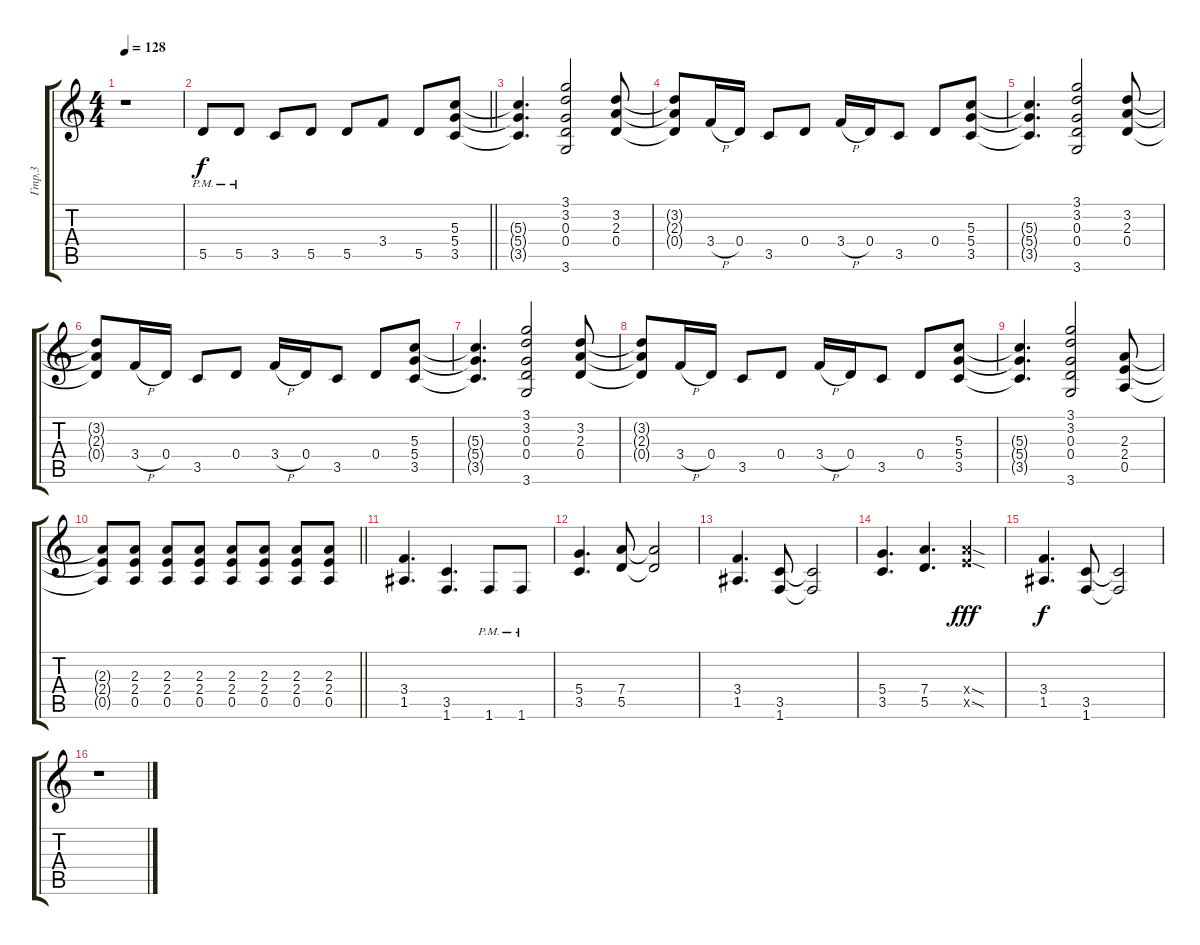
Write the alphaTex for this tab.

\track ("Гтр,3" "Гтр,3") {instrument distortionguitar}
\staff {score tabs}
\tuning (E4 B3 G3 D3 A2 E2) {hide}
\ts (4 4)
\tempo 128
\clef g2
\ks c
r.1{dy f} |
\barLineRight lightlight
5.5{pm}.8 5.5{pm}.8 3.5.8 5.5.8 5.5.8 3.4.8 5.5.8 (5.3 5.4 3.5).8 |
(5.3{t} 5.4{t} 3.5{t}).4{d} (3.1 3.2 0.3 0.4 3.6).2 (3.2 2.3 0.4).8 |
(3.2{t} 2.3{t} 0.4{t}).8 3.4{h}.16 0.4.16 3.5.8 0.4.8 3.4{h}.16 0.4.16 3.5.8 0.4.8 (5.3 5.4 3.5).8 |
(5.3{t} 5.4{t} 3.5{t}).4{d} (3.1 3.2 0.3 0.4 3.6).2 (3.2 2.3 0.4).8 |
(3.2{t} 2.3{t} 0.4{t}).8 3.4{h}.16 0.4.16 3.5.8 0.4.8 3.4{h}.16 0.4.16 3.5.8 0.4.8 (5.3 5.4 3.5).8 |
(5.3{t} 5.4{t} 3.5{t}).4{d} (3.1 3.2 0.3 0.4 3.6).2 (3.2 2.3 0.4).8 |
(3.2{t} 2.3{t} 0.4{t}).8 3.4{h}.16 0.4.16 3.5.8 0.4.8 3.4{h}.16 0.4.16 3.5.8 0.4.8 (5.3 5.4 3.5).8 |
(5.3{t} 5.4{t} 3.5{t}).4{d} (3.1 3.2 0.3 0.4 3.6).2 (2.3 2.4 0.5).8 |
\barLineRight lightlight
(2.3{t} 2.4{t} 0.5{t}).8 (2.3 2.4 0.5).8 (2.3 2.4 0.5).8 (2.3 2.4 0.5).8 (2.3 2.4 0.5).8 (2.3 2.4 0.5).8 (2.3 2.4 0.5).8 (2.3 2.4 0.5).8 |
(3.4 1.5).4{d} (3.5 1.6).4{d} 1.6{pm}.8 1.6{pm}.8 |
(5.4 3.5).4{d} (7.4 5.5).8 (7.4{t} 5.5{t}).2 |
(3.4 1.5).4{d} (3.5 1.6).8 (3.5{t} 1.6{t}).2 |
(5.4 3.5).4{d} (7.4 5.5).4{d} (7.4{sod x} 7.5{sod x}).4{dy fff} |
(3.4 1.5).4{d dy f} (3.5 1.6).8 (3.5{t} 1.6{t}).2 |
r.1
